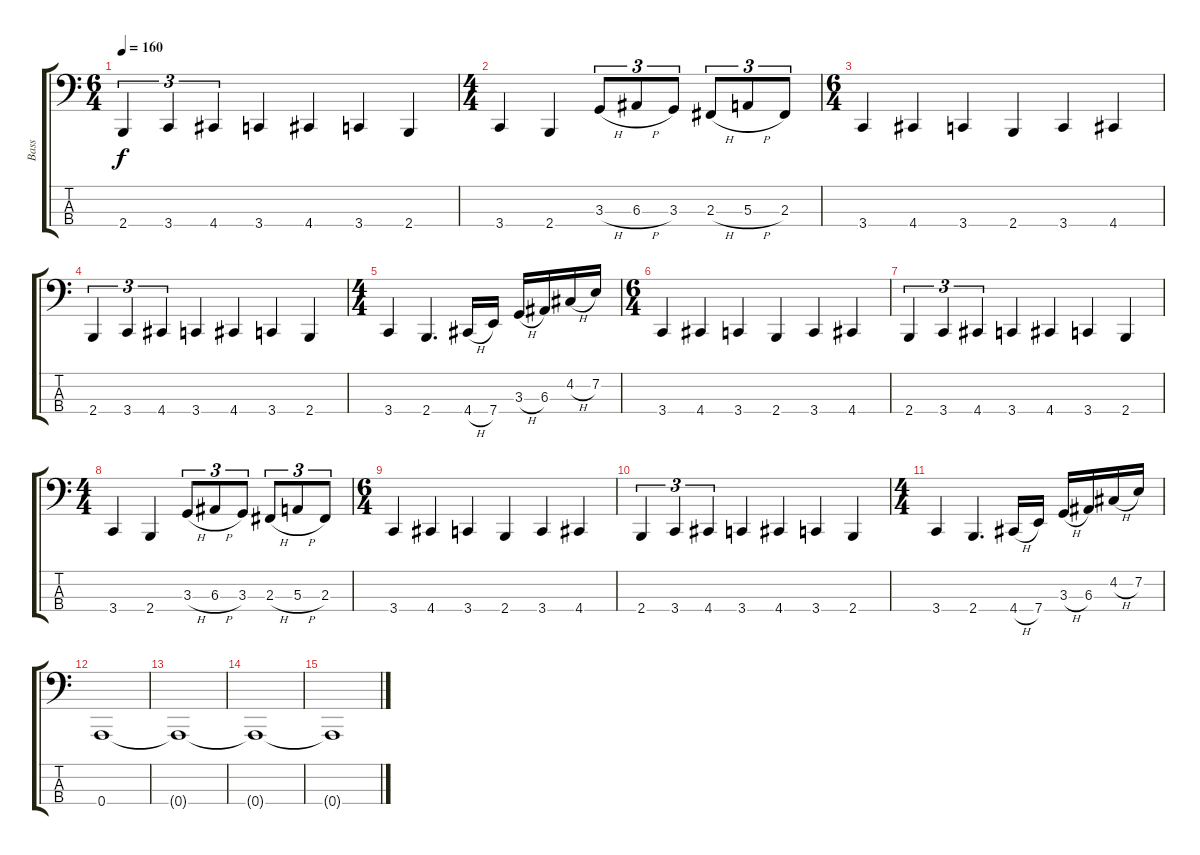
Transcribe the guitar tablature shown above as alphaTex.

\track ("Bass" "Bass") {instrument electricbasspick}
\staff {score tabs}
\tuning (D2 A1 E1 A0) {hide}
\ts (6 4)
\tempo 160
\clef f4
\ks c
2.4.4{tu (3 2) dy f} 3.4.4{tu (3 2)} 4.4.4{tu (3 2)} 3.4.4 4.4.4 3.4.4 2.4.4 |
\ts (4 4)
3.4.4 2.4.4 3.3{h}.8{tu (3 2)} 6.3{h}.8{tu (3 2)} 3.3.8{tu (3 2)} 2.3{h}.8{tu (3 2)} 5.3{h}.8{tu (3 2)} 2.3.8{tu (3 2)} |
\ts (6 4)
3.4.4 4.4.4 3.4.4 2.4.4 3.4.4 4.4.4 |
2.4.4{tu (3 2)} 3.4.4{tu (3 2)} 4.4.4{tu (3 2)} 3.4.4 4.4.4 3.4.4 2.4.4 |
\ts (4 4)
3.4.4 2.4.4{d} 4.4{h}.16 7.4.16 3.3{h}.16 6.3.16 4.2{h}.16 7.2.16 |
\ts (6 4)
3.4.4 4.4.4 3.4.4 2.4.4 3.4.4 4.4.4 |
2.4.4{tu (3 2)} 3.4.4{tu (3 2)} 4.4.4{tu (3 2)} 3.4.4 4.4.4 3.4.4 2.4.4 |
\ts (4 4)
3.4.4 2.4.4 3.3{h}.8{tu (3 2)} 6.3{h}.8{tu (3 2)} 3.3.8{tu (3 2)} 2.3{h}.8{tu (3 2)} 5.3{h}.8{tu (3 2)} 2.3.8{tu (3 2)} |
\ts (6 4)
3.4.4 4.4.4 3.4.4 2.4.4 3.4.4 4.4.4 |
2.4.4{tu (3 2)} 3.4.4{tu (3 2)} 4.4.4{tu (3 2)} 3.4.4 4.4.4 3.4.4 2.4.4 |
\ts (4 4)
3.4.4 2.4.4{d} 4.4{h}.16 7.4.16 3.3{h}.16 6.3.16 4.2{h}.16 7.2.16 |
0.4.1{volume 0} |
0.4{t}.1 |
0.4{t}.1 |
0.4{t}.1
